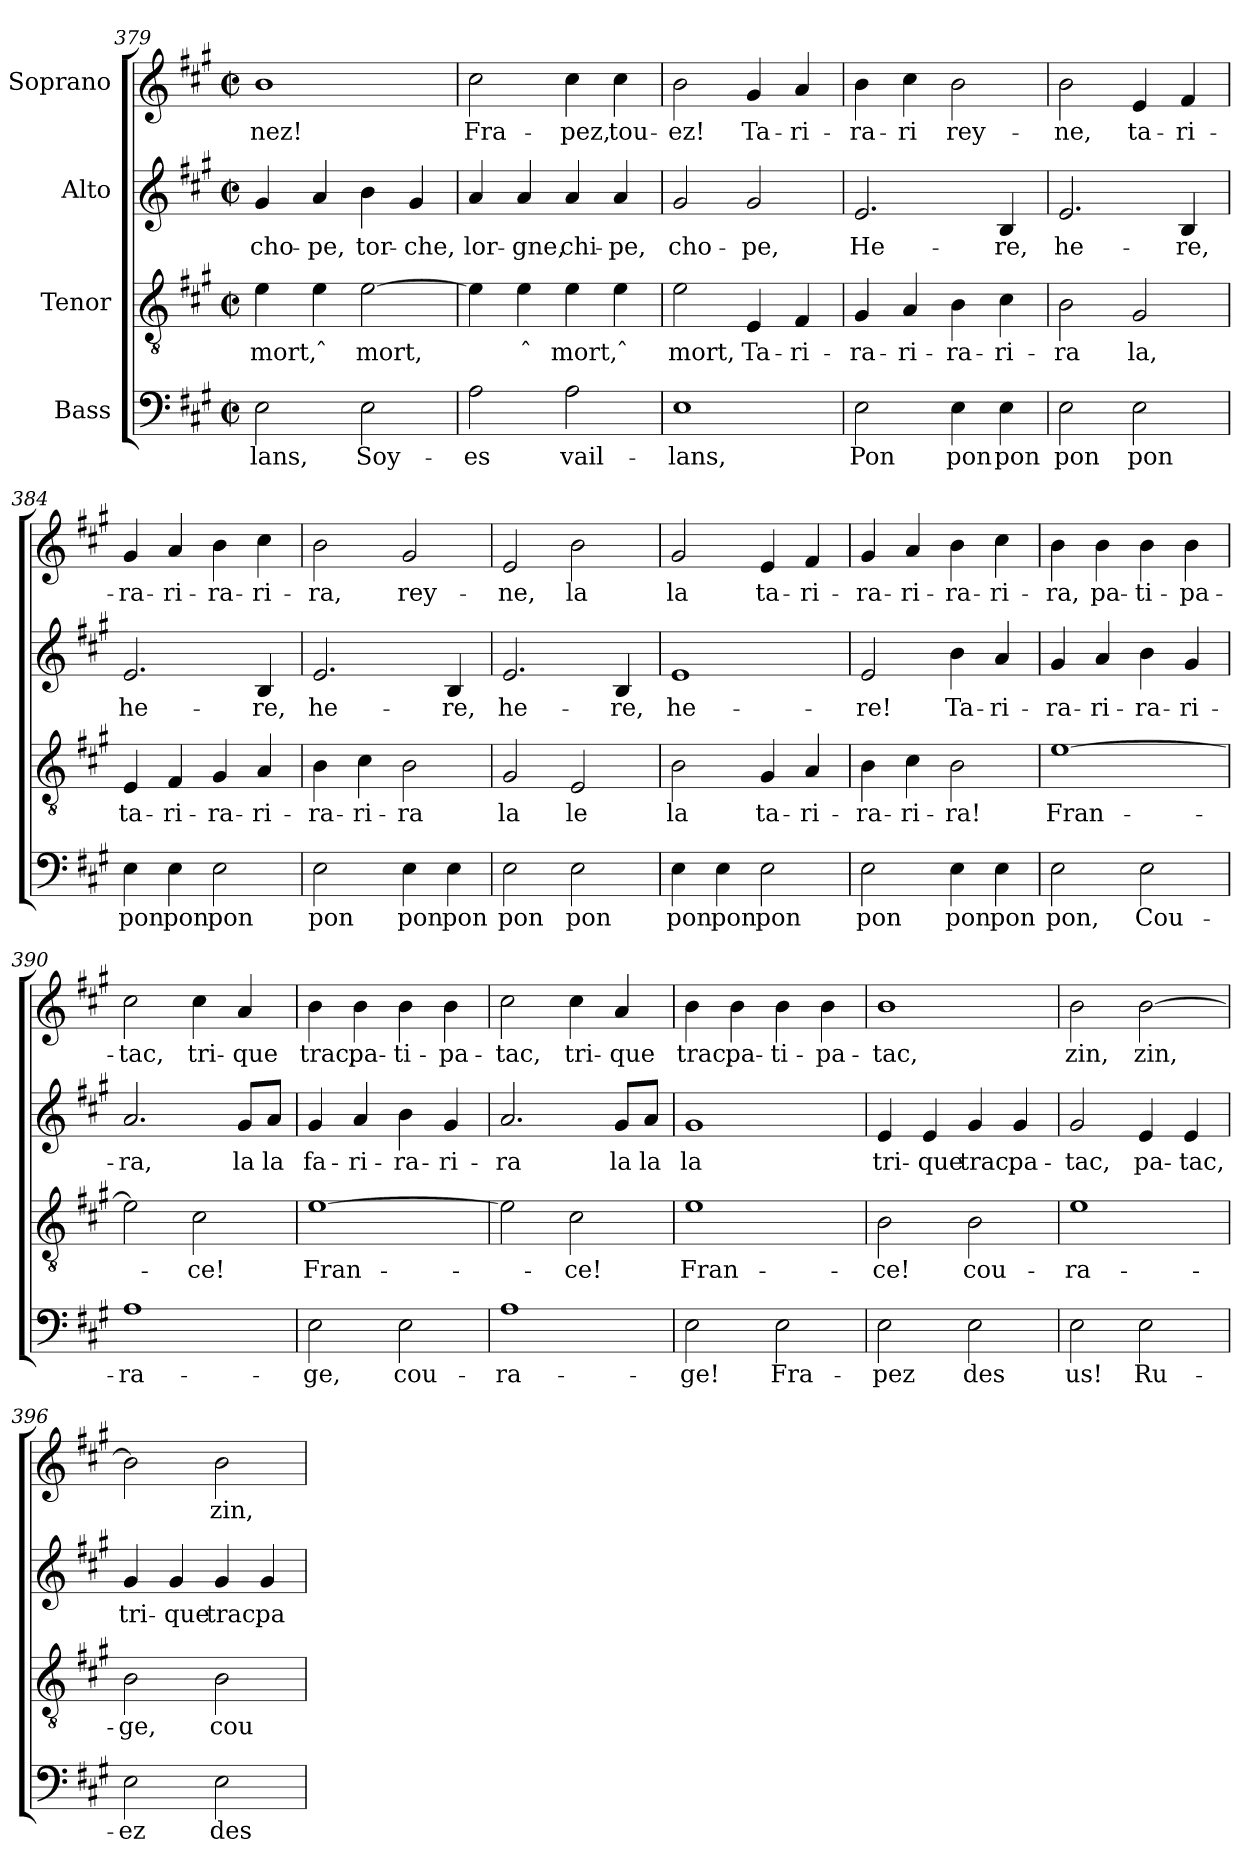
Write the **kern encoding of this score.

**kern	**text	**kern	**text	**kern	**text	**kern	**text
*part4	*part4	*part3	*part3	*part2	*part2	*part1	*part1
*staff4	*staff4	*staff3	*staff3	*staff2	*staff2	*staff1	*staff1
*I"Bass	*	*I"Tenor	*	*I"Alto	*	*I"Soprano	*
*clefF4	*	*clefGv2	*	*clefG2	*	*clefG2	*
*k[f#c#g#]	*	*k[f#c#g#]	*	*k[f#c#g#]	*	*k[f#c#g#]	*
*A:	*	*A:	*	*A:	*	*A:	*
*M2/2	*	*M2/2	*	*M2/2	*	*M2/2	*
*met(c|)	*	*met(c|)	*	*met(c|)	*	*met(c|)	*
=379	=379	=379	=379	=379	=379	=379	=379
2E\	-lans,	4e\	mort,	4g#/	cho-	1b	-nez!
.	.	4e\	ˆ	4a/	-pe,	.	.
2E\	Soy-	[2e\	mort,	4b\	tor-	.	.
.	.	.	.	4g#/	-che,	.	.
=380	=380	=380	=380	=380	=380	=380	=380
2A\	-es	4e\]	.	4a/	lor-	2cc#\	Fra-
.	.	4e\	ˆ	4a/	-gne,	.	.
2A\	vail-	4e\	mort,	4a/	chi-	4cc#\	-pez,
.	.	4e\	ˆ	4a/	-pe,	4cc#\	tou-
=381	=381	=381	=381	=381	=381	=381	=381
1E	-lans,	2e\	mort,	2g#/	cho-	2b\	-ez!
.	.	4E/	Ta-	2g#/	-pe,	4g#/	Ta-
.	.	4F#/	-ri-	.	.	4a/	-ri-
=382	=382	=382	=382	=382	=382	=382	=382
2E\	Pon	4G#/	-ra-	2.e/	He-	4b\	-ra-
.	.	4A/	-ri-	.	.	4cc#\	-ri
4E\	pon	4B\	-ra-	.	.	2b\	rey-
4E\	pon	4c#\	-ri-	4B/	-re,	.	.
=383	=383	=383	=383	=383	=383	=383	=383
2E\	pon	2B\	-ra	2.e/	he-	2b\	-ne,
2E\	pon	2G#/	la,	.	.	4e/	ta-
.	.	.	.	4B/	-re,	4f#/	-ri-
=384	=384	=384	=384	=384	=384	=384	=384
4E\	pon	4E/	ta-	2.e/	he-	4g#/	-ra-
4E\	pon	4F#/	-ri-	.	.	4a/	-ri-
2E\	pon	4G#/	-ra-	.	.	4b\	-ra-
.	.	4A/	-ri-	4B/	-re,	4cc#\	-ri-
!!LO:PB:g=z
=385	=385	=385	=385	=385	=385	=385	=385
2E\	pon	4B\	-ra-	2.e/	he-	2b\	-ra,
.	.	4c#\	-ri-	.	.	.	.
4E\	pon	2B\	-ra	.	.	2g#/	rey-
4E\	pon	.	.	4B/	-re,	.	.
=386	=386	=386	=386	=386	=386	=386	=386
2E\	pon	2G#/	la	2.e/	he-	2e/	-ne,
2E\	pon	2E/	le	.	.	2b\	la
.	.	.	.	4B/	-re,	.	.
=387	=387	=387	=387	=387	=387	=387	=387
4E\	pon	2B\	la	1e	he-	2g#/	la
4E\	pon	.	.	.	.	.	.
2E\	pon	4G#/	ta-	.	.	4e/	ta-
.	.	4A/	-ri-	.	.	4f#/	-ri-
=388	=388	=388	=388	=388	=388	=388	=388
2E\	pon	4B\	-ra-	2e/	-re!	4g#/	-ra-
.	.	4c#\	-ri-	.	.	4a/	-ri-
4E\	pon	2B\	-ra!	4b\	Ta-	4b\	-ra-
4E\	pon	.	.	4a/	-ri-	4cc#\	-ri-
=389	=389	=389	=389	=389	=389	=389	=389
2E\	pon,	[1e	Fran-	4g#/	-ra-	4b\	-ra,
.	.	.	.	4a/	-ri-	4b\	pa-
2E\	Cou-	.	.	4b\	-ra-	4b\	-ti-
.	.	.	.	4g#/	-ri-	4b\	-pa-
=390	=390	=390	=390	=390	=390	=390	=390
1A	-ra-	2e\]	.	2.a/	-ra,	2cc#\	-tac,
.	.	2c#\	-ce!	.	.	4cc#\	tri-
.	.	.	.	8g#/L	la	4a/	-que
.	.	.	.	8a/J	la	.	.
=391	=391	=391	=391	=391	=391	=391	=391
2E\	-ge,	[1e	Fran-	4g#/	fa-	4b\	trac,
.	.	.	.	4a/	-ri-	4b\	pa-
2E\	cou-	.	.	4b\	-ra-	4b\	-ti-
.	.	.	.	4g#/	-ri-	4b\	-pa-
!!LO:LB:g=z
=392	=392	=392	=392	=392	=392	=392	=392
1A	-ra-	2e\]	.	2.a/	-ra	2cc#\	-tac,
.	.	2c#\	-ce!	.	.	4cc#\	tri-
.	.	.	.	8g#/L	la	4a/	-que
.	.	.	.	8a/J	la	.	.
=393	=393	=393	=393	=393	=393	=393	=393
2E\	-ge!	1e	Fran-	1g#	la	4b\	trac,
.	.	.	.	.	.	4b\	pa-
2E\	Fra-	.	.	.	.	4b\	-ti-
.	.	.	.	.	.	4b\	-pa-
=394	=394	=394	=394	=394	=394	=394	=394
2E\	-pez	2B\	-ce!	4e/	tri-	1b	-tac,
.	.	.	.	4e/	-que	.	.
2E\	des	2B\	cou-	4g#/	trac,	.	.
.	.	.	.	4g#/	pa-	.	.
=395	=395	=395	=395	=395	=395	=395	=395
2E\	us!	1e	-ra-	2g#/	-tac,	2b\	zin,
2E\	Ru-	.	.	4e/	pa-	[2b\	zin,
.	.	.	.	4e/	-tac,	.	.
=396	=396	=396	=396	=396	=396	=396	=396
2E\	-ez	2B\	-ge,	4g#/	tri-	2b\]	.
.	.	.	.	4g#/	-que	.	.
2E\	des-	2B\	cou-	4g#/	trac,	2b\	zin,
.	.	.	.	4g#/	pa-	.	.
=	=	=	=	=	=	=	=
*-	*-	*-	*-	*-	*-	*-	*-
